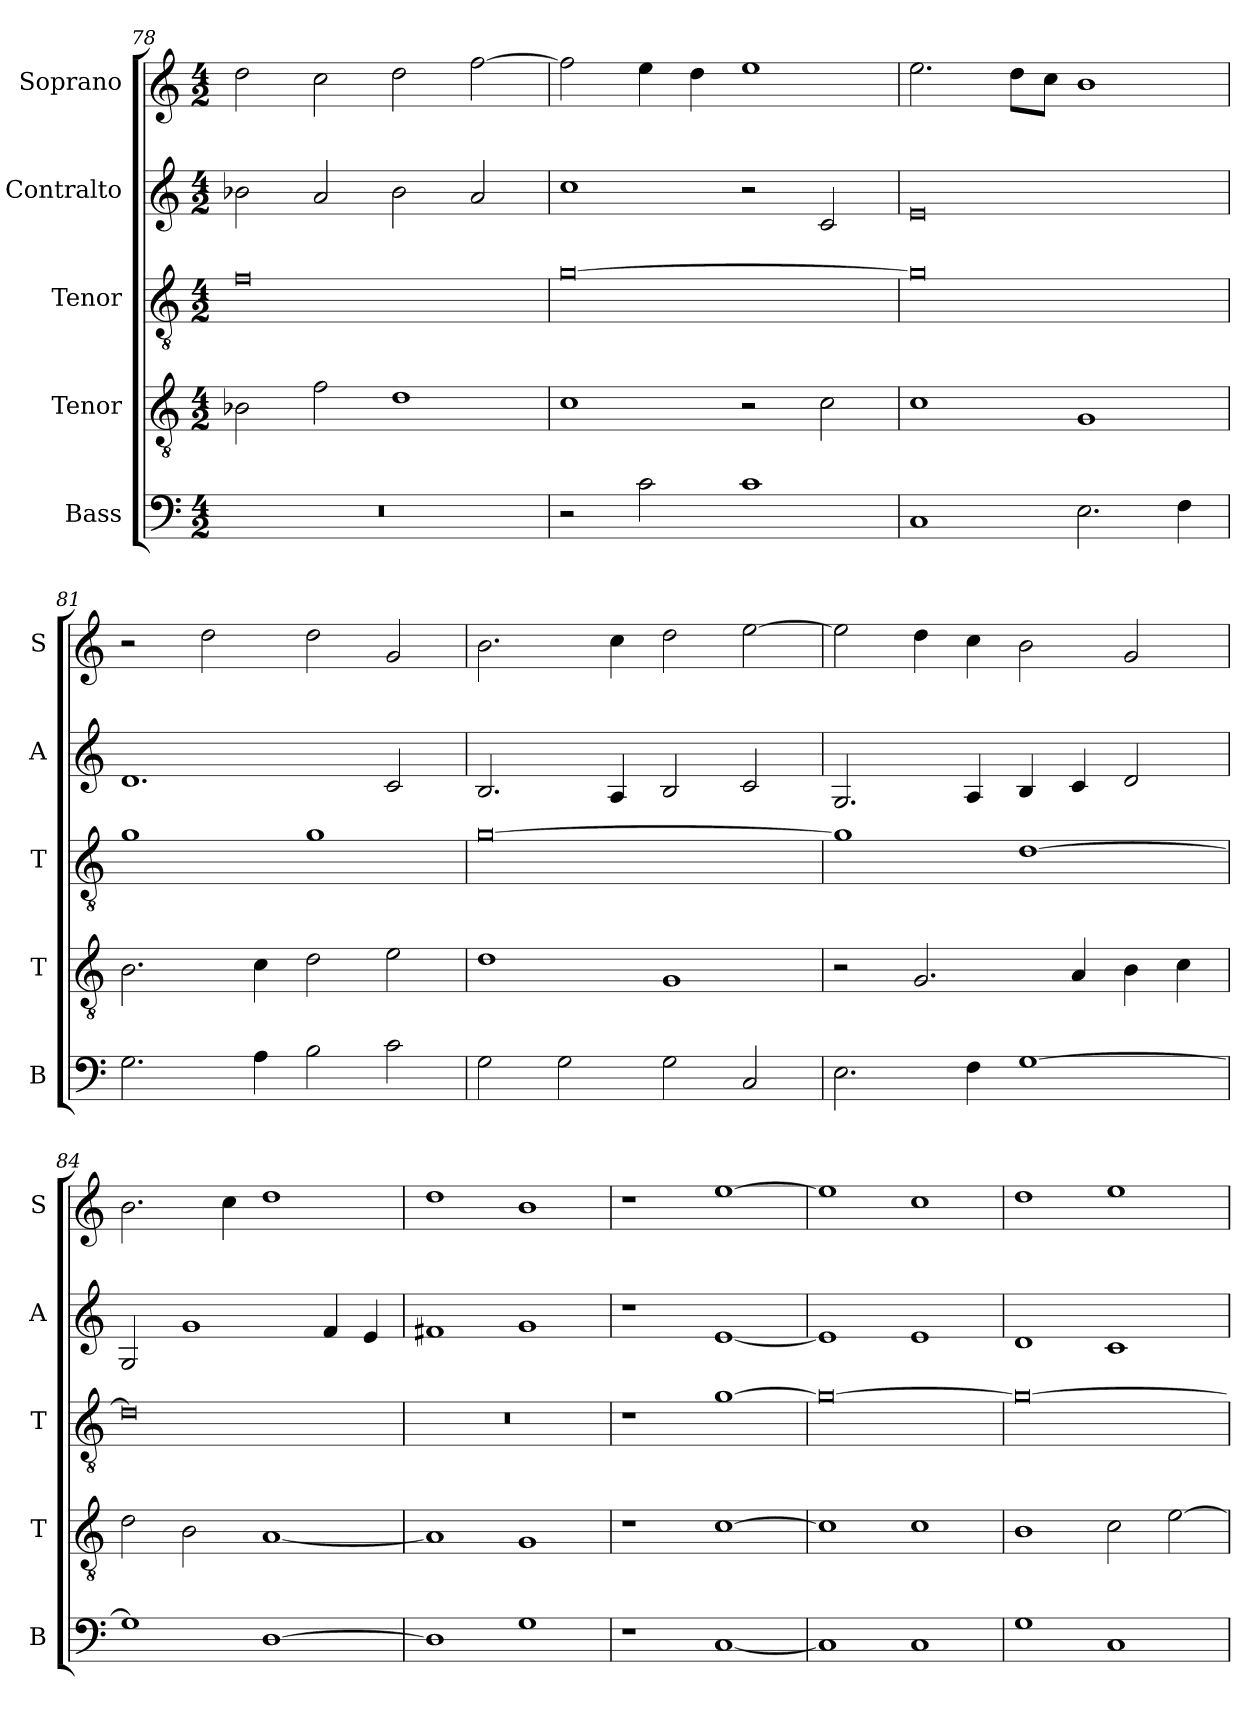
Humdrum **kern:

**kern	**kern	**kern	**kern	**kern
*part5	*part4	*part3	*part2	*part1
*staff5	*staff4	*staff3	*staff2	*staff1
*I"Bass	*I"Tenor	*I"Tenor	*I"Contralto	*I"Soprano
*I'B	*I'T	*I'T	*I'A	*I'S
*clefF4	*clefGv2	*clefGv2	*clefG2	*clefG2
*k[]	*k[]	*k[]	*k[]	*k[]
*G:mix	*G:mix	*G:mix	*G:mix	*G:mix
*M4/2	*M4/2	*M4/2	*M4/2	*M4/2
=78	=78	=78	=78	=78
0r	2B-X	0f	2b-X	2dd
.	2f	.	2a	2cc
.	1d	.	2b-	2dd
.	.	.	2a	[2ff
=79	=79	=79	=79	=79
2r	1c	[0g	1cc	2ff]
2c	.	.	.	4ee
.	.	.	.	4dd
1c	2r	.	2r	1ee
.	2c	.	2c	.
=80	=80	=80	=80	=80
1C	1c	0g]	0e	2.ee
.	.	.	.	8dd\L
.	.	.	.	8cc\J
2.E	1G	.	.	1b
4F	.	.	.	.
=81	=81	=81	=81	=81
2.G	2.B	1g	1.d	2r
.	.	.	.	2dd
4A	4c	.	.	.
2B	2d	1g	.	2dd
2c	2e	.	2c	2g
=82	=82	=82	=82	=82
2G	1d	[0g	2.B	2.b
2G	.	.	.	.
.	.	.	4A	4cc
2G	1G	.	2B	2dd
2C	.	.	2c	[2ee
=83	=83	=83	=83	=83
2.E	2r	1g]	2.G	2ee]
.	2.G	.	.	4dd
4F	.	.	4A	4cc
[1G	.	[1d	4B	2b
.	4A	.	4c	.
.	4B	.	2d	2g
.	4c	.	.	.
=84	=84	=84	=84	=84
1G]	2d	0d]	2G	2.b
.	2B	.	1g	.
.	.	.	.	4cc
[1D	[1A	.	.	1dd
.	.	.	4f	.
.	.	.	4e	.
=85	=85	=85	=85	=85
1D]	1A]	0r	1f#X	1dd
1G	1G	.	1g	1b
=86	=86	=86	=86	=86
1r	1r	1r	1r	1r
[1C	[1c	[1g	[1e	[1ee
=87	=87	=87	=87	=87
1C]	1c]	0g_	1e]	1ee]
1C	1c	.	1e	1cc
=88	=88	=88	=88	=88
1G	1B	0g_	1d	1dd
1C	2c	.	1c	1ee
.	[2e	.	.	.
=	=	=	=	=
*-	*-	*-	*-	*-
